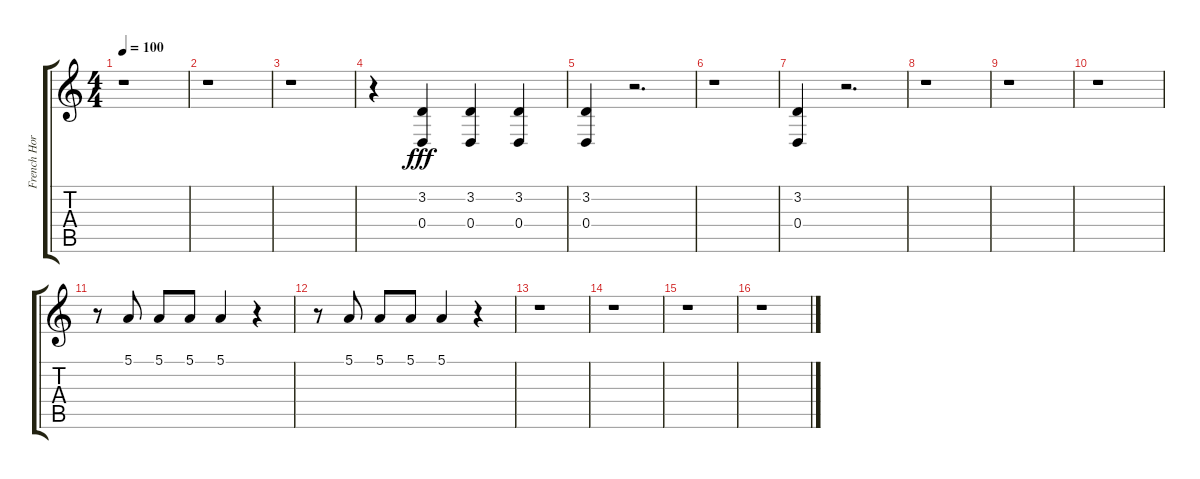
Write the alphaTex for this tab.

\track ("French Horn" "French Hor") {instrument frenchhorn}
\staff {score tabs}
\tuning (E4 B3 G3 D3 A2 E2) {hide}
\ts (4 4)
\tempo 100
\clef g2
\ks c
r.1{dy fff} |
r.1 |
r.1 |
r.4 (3.2 0.4).4 (3.2 0.4).4 (3.2 0.4).4 |
(3.2 0.4).4 r.2{d} |
r.1 |
(3.2 0.4).4 r.2{d} |
r.1 |
r.1 |
r.1 |
r.8 5.1.8 5.1.8 5.1.8 5.1.4 r.4 |
r.8 5.1.8 5.1.8 5.1.8 5.1.4 r.4 |
r.1 |
r.1 |
r.1 |
r.1
